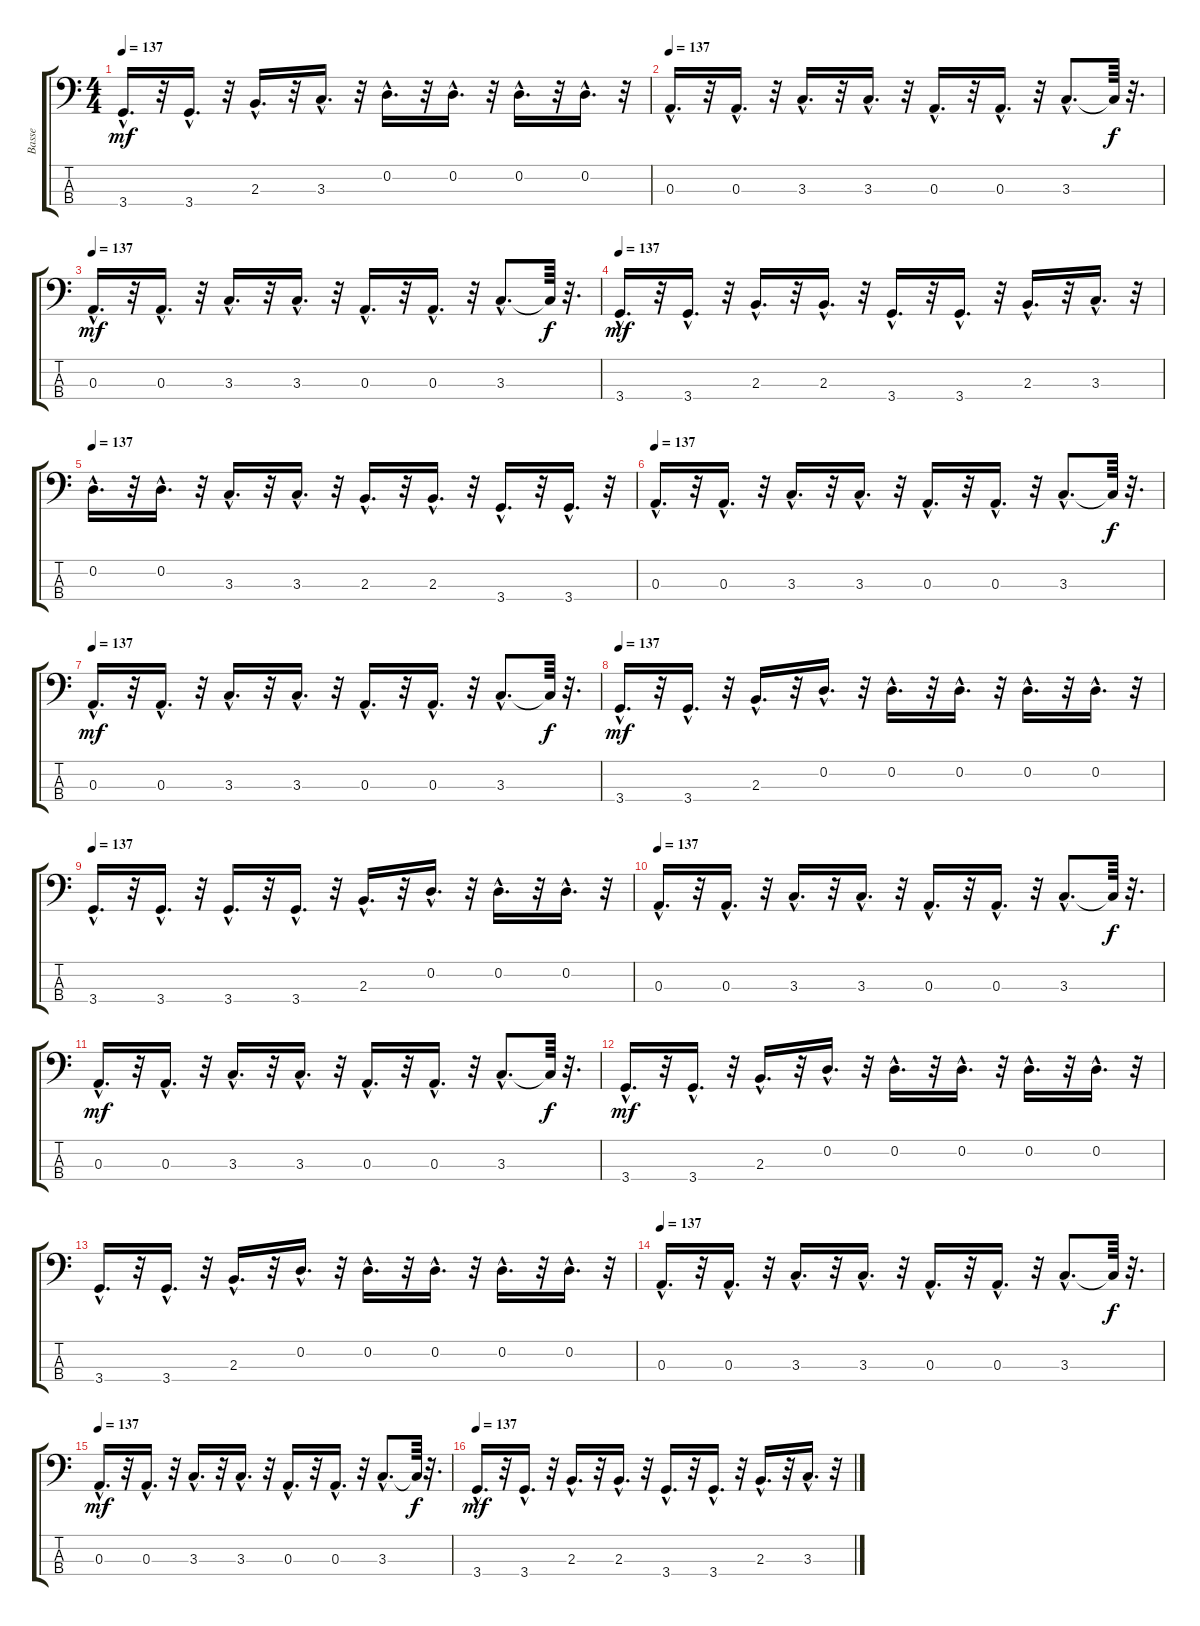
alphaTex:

\track ("Basse" "Basse") {instrument acousticbass}
\staff {score tabs}
\tuning (G2 D2 A1 E1) {hide}
\ts (4 4)
\tempo 137
\clef f4
\ks c
3.4{hac}.16{d dy mf} r.32 3.4{hac}.16{d} r.32 2.3{hac}.16{d} r.32 3.3{hac}.16{d} r.32 0.2{hac}.16{d} r.32 0.2{hac}.16{d} r.32 0.2{hac}.16{d} r.32 0.2{hac}.16{d} r.32 |
\tempo 137
0.3{hac}.16{d} r.32 0.3{hac}.16{d} r.32 3.3{hac}.16{d} r.32 3.3{hac}.16{d} r.32 0.3{hac}.16{d} r.32 0.3{hac}.16{d} r.32 3.3{hac}.8{d} 3.3{t}.64{dy f} r.32{d} |
\tempo 137
0.3{hac}.16{d dy mf} r.32 0.3{hac}.16{d} r.32 3.3{hac}.16{d} r.32 3.3{hac}.16{d} r.32 0.3{hac}.16{d} r.32 0.3{hac}.16{d} r.32 3.3{hac}.8{d} 3.3{t}.64{dy f} r.32{d} |
\tempo 137
3.4{hac}.16{d dy mf} r.32 3.4{hac}.16{d} r.32 2.3{hac}.16{d} r.32 2.3{hac}.16{d} r.32 3.4{hac}.16{d} r.32 3.4{hac}.16{d} r.32 2.3{hac}.16{d} r.32 3.3{hac}.16{d} r.32 |
\tempo 137
0.2{hac}.16{d} r.32 0.2{hac}.16{d} r.32 3.3{hac}.16{d} r.32 3.3{hac}.16{d} r.32 2.3{hac}.16{d} r.32 2.3{hac}.16{d} r.32 3.4{hac}.16{d} r.32 3.4{hac}.16{d} r.32 |
\tempo 137
0.3{hac}.16{d} r.32 0.3{hac}.16{d} r.32 3.3{hac}.16{d} r.32 3.3{hac}.16{d} r.32 0.3{hac}.16{d} r.32 0.3{hac}.16{d} r.32 3.3{hac}.8{d} 3.3{t}.64{dy f} r.32{d} |
\tempo 137
0.3{hac}.16{d dy mf} r.32 0.3{hac}.16{d} r.32 3.3{hac}.16{d} r.32 3.3{hac}.16{d} r.32 0.3{hac}.16{d} r.32 0.3{hac}.16{d} r.32 3.3{hac}.8{d} 3.3{t}.64{dy f} r.32{d} |
\tempo 137
3.4{hac}.16{d dy mf} r.32 3.4{hac}.16{d} r.32 2.3{hac}.16{d} r.32 0.2{hac}.16{d} r.32 0.2{hac}.16{d} r.32 0.2{hac}.16{d} r.32 0.2{hac}.16{d} r.32 0.2{hac}.16{d} r.32 |
\tempo 137
3.4{hac}.16{d} r.32 3.4{hac}.16{d} r.32 3.4{hac}.16{d} r.32 3.4{hac}.16{d} r.32 2.3{hac}.16{d} r.32 0.2{hac}.16{d} r.32 0.2{hac}.16{d} r.32 0.2{hac}.16{d} r.32 |
\tempo 137
0.3{hac}.16{d} r.32 0.3{hac}.16{d} r.32 3.3{hac}.16{d} r.32 3.3{hac}.16{d} r.32 0.3{hac}.16{d} r.32 0.3{hac}.16{d} r.32 3.3{hac}.8{d} 3.3{t}.64{dy f} r.32{d} |
0.3{hac}.16{d dy mf} r.32 0.3{hac}.16{d} r.32 3.3{hac}.16{d} r.32 3.3{hac}.16{d} r.32 0.3{hac}.16{d} r.32 0.3{hac}.16{d} r.32 3.3{hac}.8{d} 3.3{t}.64{dy f} r.32{d} |
3.4{hac}.16{d dy mf} r.32 3.4{hac}.16{d} r.32 2.3{hac}.16{d} r.32 0.2{hac}.16{d} r.32 0.2{hac}.16{d} r.32 0.2{hac}.16{d} r.32 0.2{hac}.16{d} r.32 0.2{hac}.16{d} r.32 |
3.4{hac}.16{d} r.32 3.4{hac}.16{d} r.32 2.3{hac}.16{d} r.32 0.2{hac}.16{d} r.32 0.2{hac}.16{d} r.32 0.2{hac}.16{d} r.32 0.2{hac}.16{d} r.32 0.2{hac}.16{d} r.32 |
\tempo 137
0.3{hac}.16{d} r.32 0.3{hac}.16{d} r.32 3.3{hac}.16{d} r.32 3.3{hac}.16{d} r.32 0.3{hac}.16{d} r.32 0.3{hac}.16{d} r.32 3.3{hac}.8{d} 3.3{t}.64{dy f} r.32{d} |
\tempo 137
0.3{hac}.16{d dy mf} r.32 0.3{hac}.16{d} r.32 3.3{hac}.16{d} r.32 3.3{hac}.16{d} r.32 0.3{hac}.16{d} r.32 0.3{hac}.16{d} r.32 3.3{hac}.8{d} 3.3{t}.64{dy f} r.32{d} |
\tempo 137
3.4{hac}.16{d dy mf} r.32 3.4{hac}.16{d} r.32 2.3{hac}.16{d} r.32 2.3{hac}.16{d} r.32 3.4{hac}.16{d} r.32 3.4{hac}.16{d} r.32 2.3{hac}.16{d} r.32 3.3{hac}.16{d} r.32
